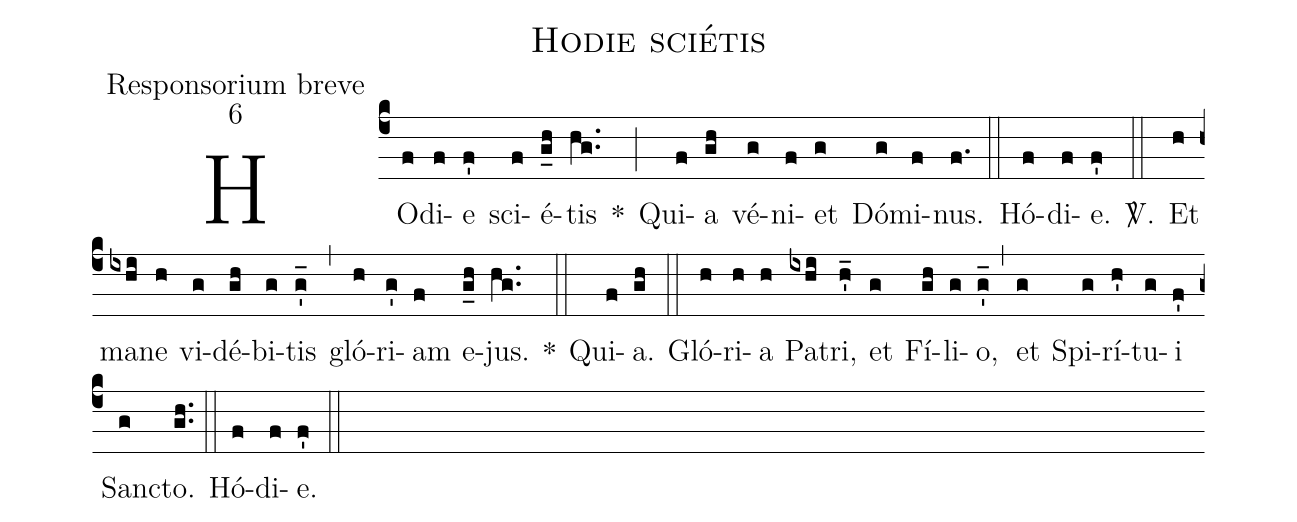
name:Hodie sciétis;
office-part:Responsorium breve;
mode:6;
%%
(c4) HO(f)di(f)e(f') sci(f)é(g_h)tis(hg..) *(;) Qui(f)a(gh) vé(g)ni(f)et(g) Dó(g)mi(f)nus.(f.) (::) Hó(f)di(f)e.(f') <sp>V/</sp>.(::) Et(h) ma(ixhi)ne(h) vi(g)dé(gh)bi(g)tis(g'_) (,) gló(h)ri(g')am(f) e(g_h)jus.(hg..) *(::) Qui(f)a.(gh) (::) Gló(h)ri(h)a(h) Pa(ixhi)tri,(h'_) et(g) Fí(gh)li(g)o,(g'_) (,) et(g) Spi(g)rí(h')tu(g)i(f') San(g)cto.(gh..) (::) Hó(f)di(f)e.(f') (::)
